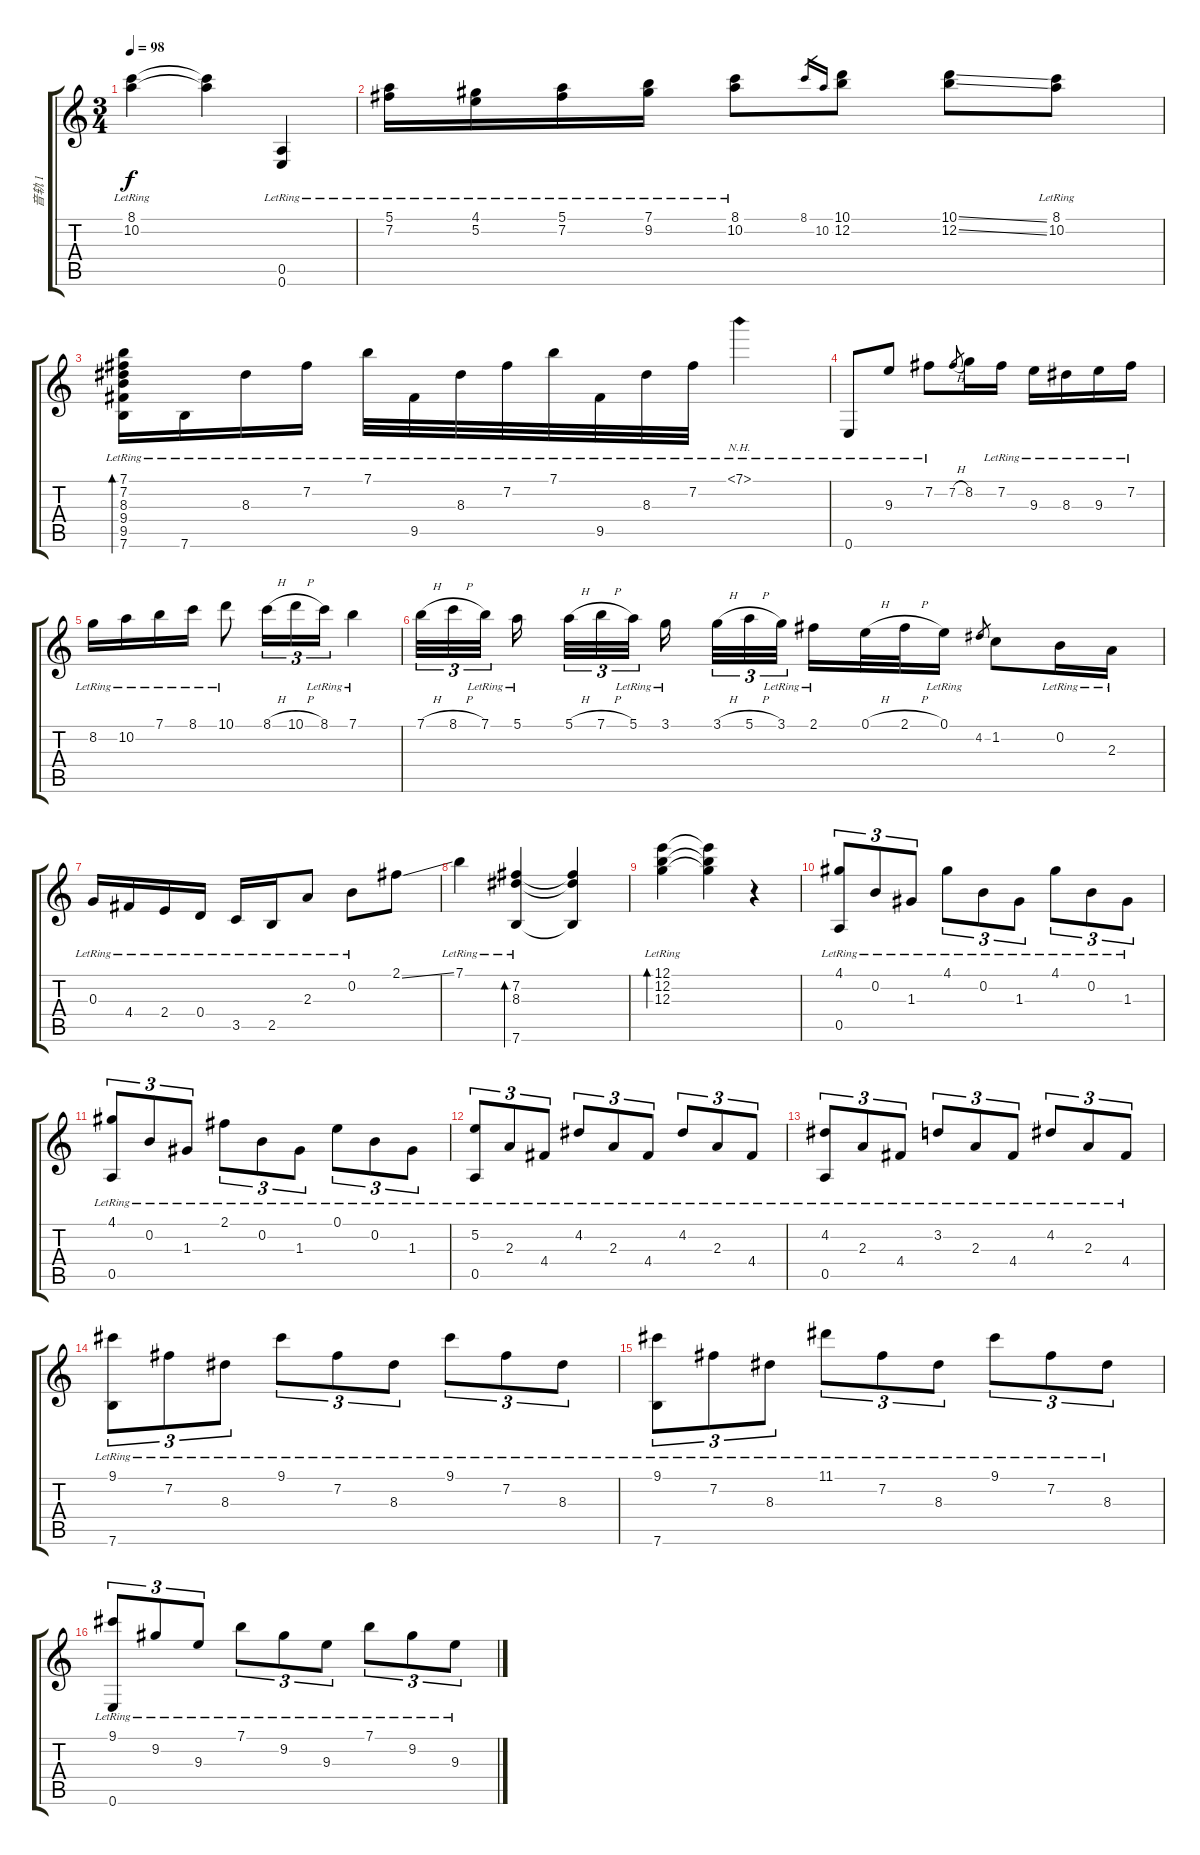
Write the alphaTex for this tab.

\track ("音轨 1" "音轨 1") {instrument acousticguitarsteel}
\staff {score tabs}
\tuning (E4 B3 G3 D3 A2 E2) {hide}
\ts (3 4)
\tempo 98
\clef g2
\ks c
(8.1{lr} 10.2{lr}).4{dy f} (8.1{t} 10.2{t}).4 (0.5{lr} 0.6{lr}).4 |
(5.1{lr} 7.2{lr}).16 (4.1{lr} 5.2{lr}).16 (5.1{lr} 7.2{lr}).16 (7.1{lr} 9.2{lr}).16 (8.1{lr} 10.2{lr}).8 8.1.16{gr} 10.2.16{gr} (10.1 12.2).8 (10.1{ss} 12.2{ss}).8 (8.1{lr} 10.2{lr}).8 |
(7.1{lr} 7.2{lr} 8.3{lr} 9.4{lr} 9.5{lr} 7.6{lr}).16{bd 480} 7.6{lr}.16 8.3{lr}.16 7.2{lr}.16 7.1{lr}.32 9.5{lr}.32 8.3{lr}.32 7.2{lr}.32 7.1{lr}.32 9.5{lr}.32 8.3{lr}.32 7.2{lr}.32 7.1{nh lr}.4 |
0.6{lr}.8 9.3{lr}.8 7.2{lr}.8 7.2{h}.8{gr} 8.2.16 7.2{lr}.16 9.3{lr}.16 8.3{lr}.16 9.3{lr}.16 7.2{lr}.16 |
8.2{lr}.16 10.2{lr}.16 7.1{lr}.16 8.1{lr}.16 10.1{lr}.8 8.1{h}.16{tu (3 2)} 10.1{h}.16{tu (3 2)} 8.1{lr}.16{tu (3 2)} 7.1{lr}.4 |
7.1{h}.32{tu (3 2)} 8.1{h}.32{tu (3 2)} 7.1{lr}.32{tu (3 2)} 5.1{lr}.16 5.1{h}.32{tu (3 2)} 7.1{h}.32{tu (3 2)} 5.1{lr}.32{tu (3 2)} 3.1{lr}.16 3.1{h}.32{tu (3 2)} 5.1{h}.32{tu (3 2)} 3.1{lr}.32{tu (3 2)} 2.1{lr}.16 0.1{h}.32 2.1{h}.32 0.1{lr}.16 4.2.8{gr} 1.2.8 0.2{lr}.16 2.3{lr}.16 |
0.3{lr}.16 4.4{lr}.16 2.4{lr}.16 0.4{lr}.16 3.5{lr}.16 2.5{lr}.16 2.3{lr}.8 0.2{lr}.8 2.1{ss}.8 |
7.1{lr}.4 (7.2{lr} 8.3{lr} 7.6{lr}).4{bd 480} (7.2{t} 8.3{t} 7.6{t}).4 |
(12.1{lr} 12.2{lr} 12.3{lr}).4{bd 480} (12.1{t} 12.2{t} 12.3{t}).4 r.4 |
(4.1{lr} 0.5{lr}).8{tu (3 2)} 0.2{lr}.8{tu (3 2)} 1.3{lr}.8{tu (3 2)} 4.1{lr}.8{tu (3 2)} 0.2{lr}.8{tu (3 2)} 1.3{lr}.8{tu (3 2)} 4.1{lr}.8{tu (3 2)} 0.2{lr}.8{tu (3 2)} 1.3{lr}.8{tu (3 2)} |
(4.1{lr} 0.5{lr}).8{tu (3 2)} 0.2{lr}.8{tu (3 2)} 1.3{lr}.8{tu (3 2)} 2.1{lr}.8{tu (3 2)} 0.2{lr}.8{tu (3 2)} 1.3{lr}.8{tu (3 2)} 0.1{lr}.8{tu (3 2)} 0.2{lr}.8{tu (3 2)} 1.3{lr}.8{tu (3 2)} |
(5.2{lr} 0.5{lr}).8{tu (3 2)} 2.3{lr}.8{tu (3 2)} 4.4{lr}.8{tu (3 2)} 4.2{lr}.8{tu (3 2)} 2.3{lr}.8{tu (3 2)} 4.4{lr}.8{tu (3 2)} 4.2{lr}.8{tu (3 2)} 2.3{lr}.8{tu (3 2)} 4.4{lr}.8{tu (3 2)} |
(4.2{lr} 0.5{lr}).8{tu (3 2)} 2.3{lr}.8{tu (3 2)} 4.4{lr}.8{tu (3 2)} 3.2{lr}.8{tu (3 2)} 2.3{lr}.8{tu (3 2)} 4.4{lr}.8{tu (3 2)} 4.2{lr}.8{tu (3 2)} 2.3{lr}.8{tu (3 2)} 4.4{lr}.8{tu (3 2)} |
(9.1{lr} 7.6{lr}).8{tu (3 2)} 7.2{lr}.8{tu (3 2)} 8.3{lr}.8{tu (3 2)} 9.1{lr}.8{tu (3 2)} 7.2{lr}.8{tu (3 2)} 8.3{lr}.8{tu (3 2)} 9.1{lr}.8{tu (3 2)} 7.2{lr}.8{tu (3 2)} 8.3{lr}.8{tu (3 2)} |
(9.1{lr} 7.6{lr}).8{tu (3 2)} 7.2{lr}.8{tu (3 2)} 8.3{lr}.8{tu (3 2)} 11.1{lr}.8{tu (3 2)} 7.2{lr}.8{tu (3 2)} 8.3{lr}.8{tu (3 2)} 9.1{lr}.8{tu (3 2)} 7.2{lr}.8{tu (3 2)} 8.3{lr}.8{tu (3 2)} |
(9.1{lr} 0.6{lr}).8{tu (3 2)} 9.2{lr}.8{tu (3 2)} 9.3{lr}.8{tu (3 2)} 7.1{lr}.8{tu (3 2)} 9.2{lr}.8{tu (3 2)} 9.3{lr}.8{tu (3 2)} 7.1{lr}.8{tu (3 2)} 9.2{lr}.8{tu (3 2)} 9.3{lr}.8{tu (3 2)}
